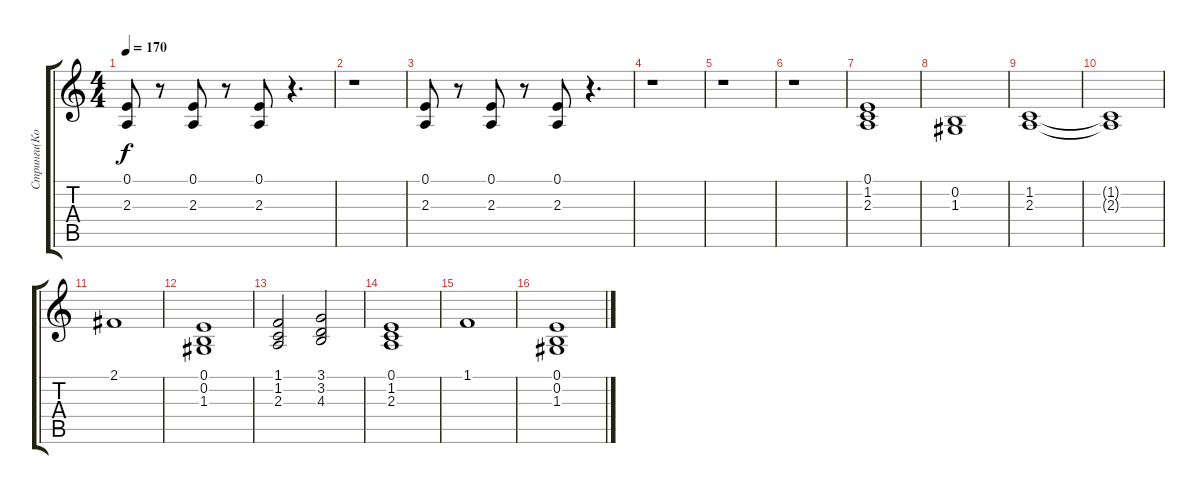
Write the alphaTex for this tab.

\track ("Стринги(Козлов)" "Стринги(Ко") {instrument tremolostrings}
\staff {score tabs}
\tuning (E4 B3 G3 D3 A2 E2) {hide}
\ts (4 4)
\tempo 170
\clef g2
\ks c
(0.1 2.3).8{dy f} r.8 (0.1 2.3).8 r.8 (0.1 2.3).8 r.4{d} |
r.1 |
(0.1 2.3).8 r.8 (0.1 2.3).8 r.8 (0.1 2.3).8 r.4{d} |
r.1 |
r.1 |
r.1 |
(0.1 1.2 2.3).1 |
(0.2 1.3).1 |
(1.2 2.3).1 |
(1.2{t} 2.3{t}).1 |
2.1.1 |
(0.1 0.2 1.3).1 |
(1.1 1.2 2.3).2 (3.1 3.2 4.3).2 |
(0.1 1.2 2.3).1 |
1.1.1 |
(0.1 0.2 1.3).1
